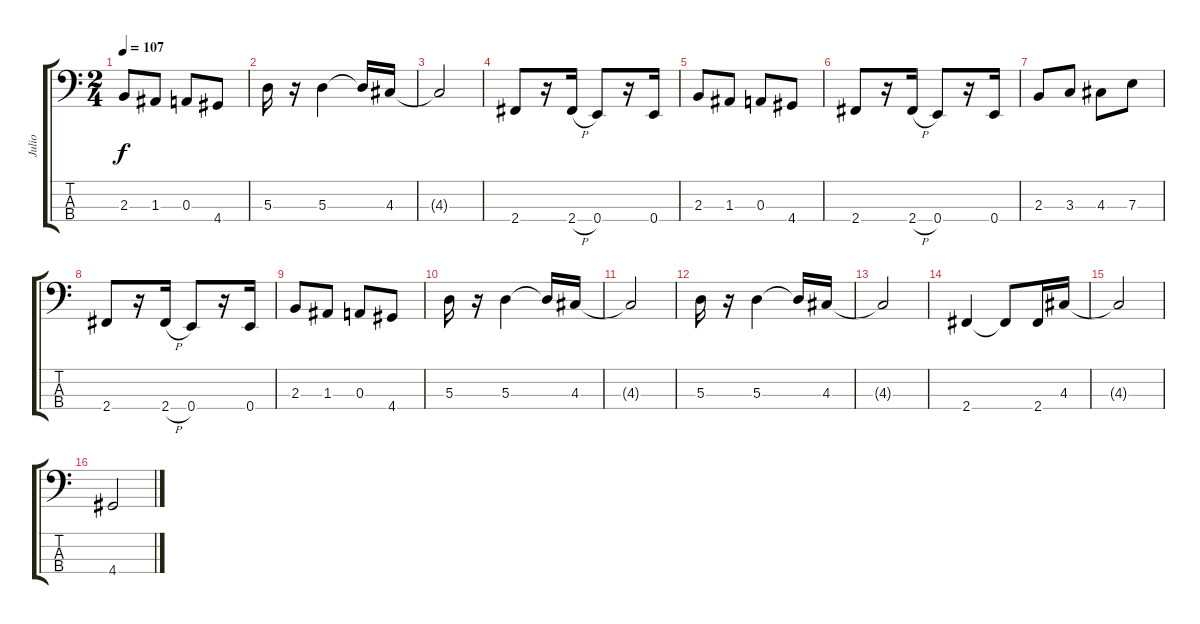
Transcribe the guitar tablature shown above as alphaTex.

\track ("Julio" "Julio") {instrument electricbasspick}
\staff {score tabs}
\tuning (G2 D2 A1 E1) {hide}
\ts (2 4)
\tempo 107
\clef f4
\ks c
2.3.8{dy f} 1.3.8 0.3.8 4.4.8 |
5.3.16 r.16 5.3.4 5.3{t}.16 4.3.16 |
4.3{t}.2 |
2.4.8 r.16 2.4{h}.16 0.4.8 r.16 0.4.16 |
2.3.8 1.3.8 0.3.8 4.4.8 |
2.4.8 r.16 2.4{h}.16 0.4.8 r.16 0.4.16 |
2.3.8 3.3.8 4.3.8 7.3.8 |
2.4.8 r.16 2.4{h}.16 0.4.8 r.16 0.4.16 |
2.3.8 1.3.8 0.3.8 4.4.8 |
5.3.16 r.16 5.3.4 5.3{t}.16 4.3.16 |
4.3{t}.2 |
5.3.16 r.16 5.3.4 5.3{t}.16 4.3.16 |
4.3{t}.2 |
2.4.4 2.4{t}.8 2.4.16 4.3.16 |
4.3{t}.2 |
4.4.2
